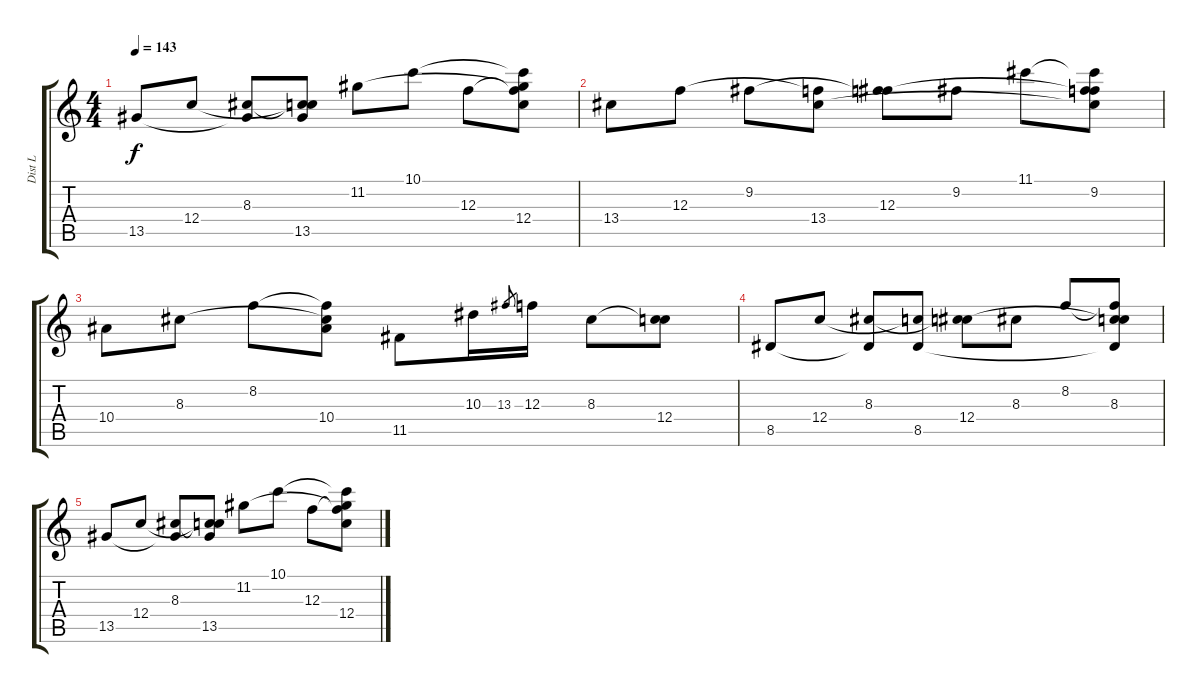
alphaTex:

\track ("Dist L" "Dist L") {instrument distortionguitar}
\staff {score tabs}
\tuning (D4 A3 F3 C3 G2 C2) {hide}
\ts (4 4)
\tempo 143
\clef g2
\ks c
13.5.8{dy f} 12.4.8 (8.3 13.5{t}).8 (8.3{t} 12.4{t} 13.5).8 11.2.8 10.1.8 12.3.8 (10.1{t} 11.2{t} 12.3{t} 12.4).8 |
13.4.8{volume 0} 12.3.8 9.2.8 (12.3{t} 13.4).8 (9.2{t} 12.3).8 9.2.8 11.1.8 (11.1{t} 9.2 12.3{t} 13.4{t}).8 |
10.4.8 8.3.8 8.2.8 (8.2{t} 8.3{t} 10.4).8 11.5.8 10.3.16 13.3.8{gr} 12.3.16 8.3.8 (8.3{t} 12.4).8 |
8.5.8 12.4.8 (8.3 8.5{t}).8 (12.4{t} 8.5).8 (8.3{t} 12.4).8 8.3.8 8.2.8 (8.2{t} 8.3 12.4{t} 8.5{t}).8 |
13.5.8 12.4.8 (8.3 13.5{t}).8 (8.3{t} 12.4{t} 13.5).8 11.2.8 10.1.8 12.3.8 (10.1{t} 11.2{t} 12.3{t} 12.4).8
